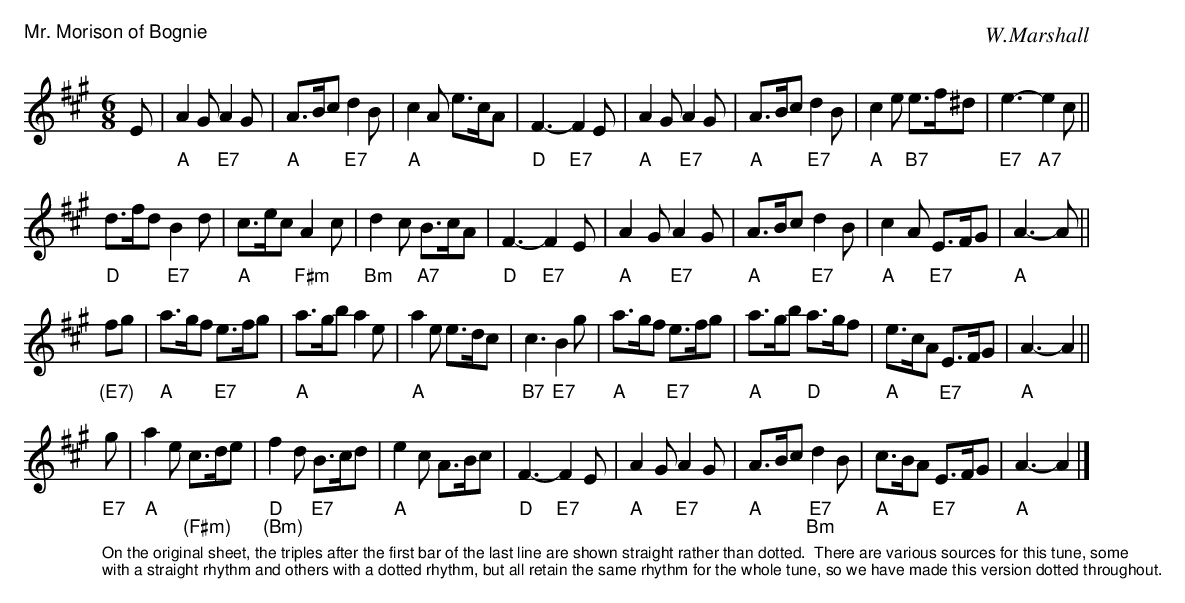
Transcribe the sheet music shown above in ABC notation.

X:1
T:Mr. Morison of Bognie
C:W.Marshall
M:6/8
L:1/8
K:A
V:1 gchord=down
E|"A"A2G "E7"A2G | "A"A>Bc "E7"d2B | "A"c2A e>cA | "D"F3- "E7"F2E | "A"A2G "E7"A2G | "A"A>Bc "E7"d2B | "A"c2e "B7"e>f^d | "E7"e3- "A7"e2c ||
"D"d>fd "E7"B2d | "A"c>2ec "F#m"A2c | "Bm"d2c "A7"B>cA | "D"F3- "E7"F2E | "A"A2G "E7"A2G | "A"A>Bc "E7"d2B | "A"c2A "E7"E>FG | "A"A3-A||
"(E7)"fg|"A"a>gf "E7"e>fg | "A"a>gb a2e | "A"a2e e>dc | "B7"c3 "E7"B2g | "A"a>gf "E7"e>fg |"A" a>gb "D"a>gf | "A"e>cA "E7"E>FG | "A"A3- A2||
"E7"g|"A"a2e """(F#m)"c>de | "D""(Bm)"f2d "E7"B>cd | "A"e2c A>Bc | "D"F3- "E7"F2E | "A"A2G "E7"A2G | "A"A>Bc "E7""Bm"d2B | "A"c>BA "E7"E>FG | "A"A3- A2|]
W: On the original sheet, the triples after the first bar of the last line are shown straight rather than dotted.  There are various sources for this tune, some
W: with a straight rhythm and others with a dotted rhythm, but all retain the same rhythm for the whole tune, so we have made this version dotted throughout.
